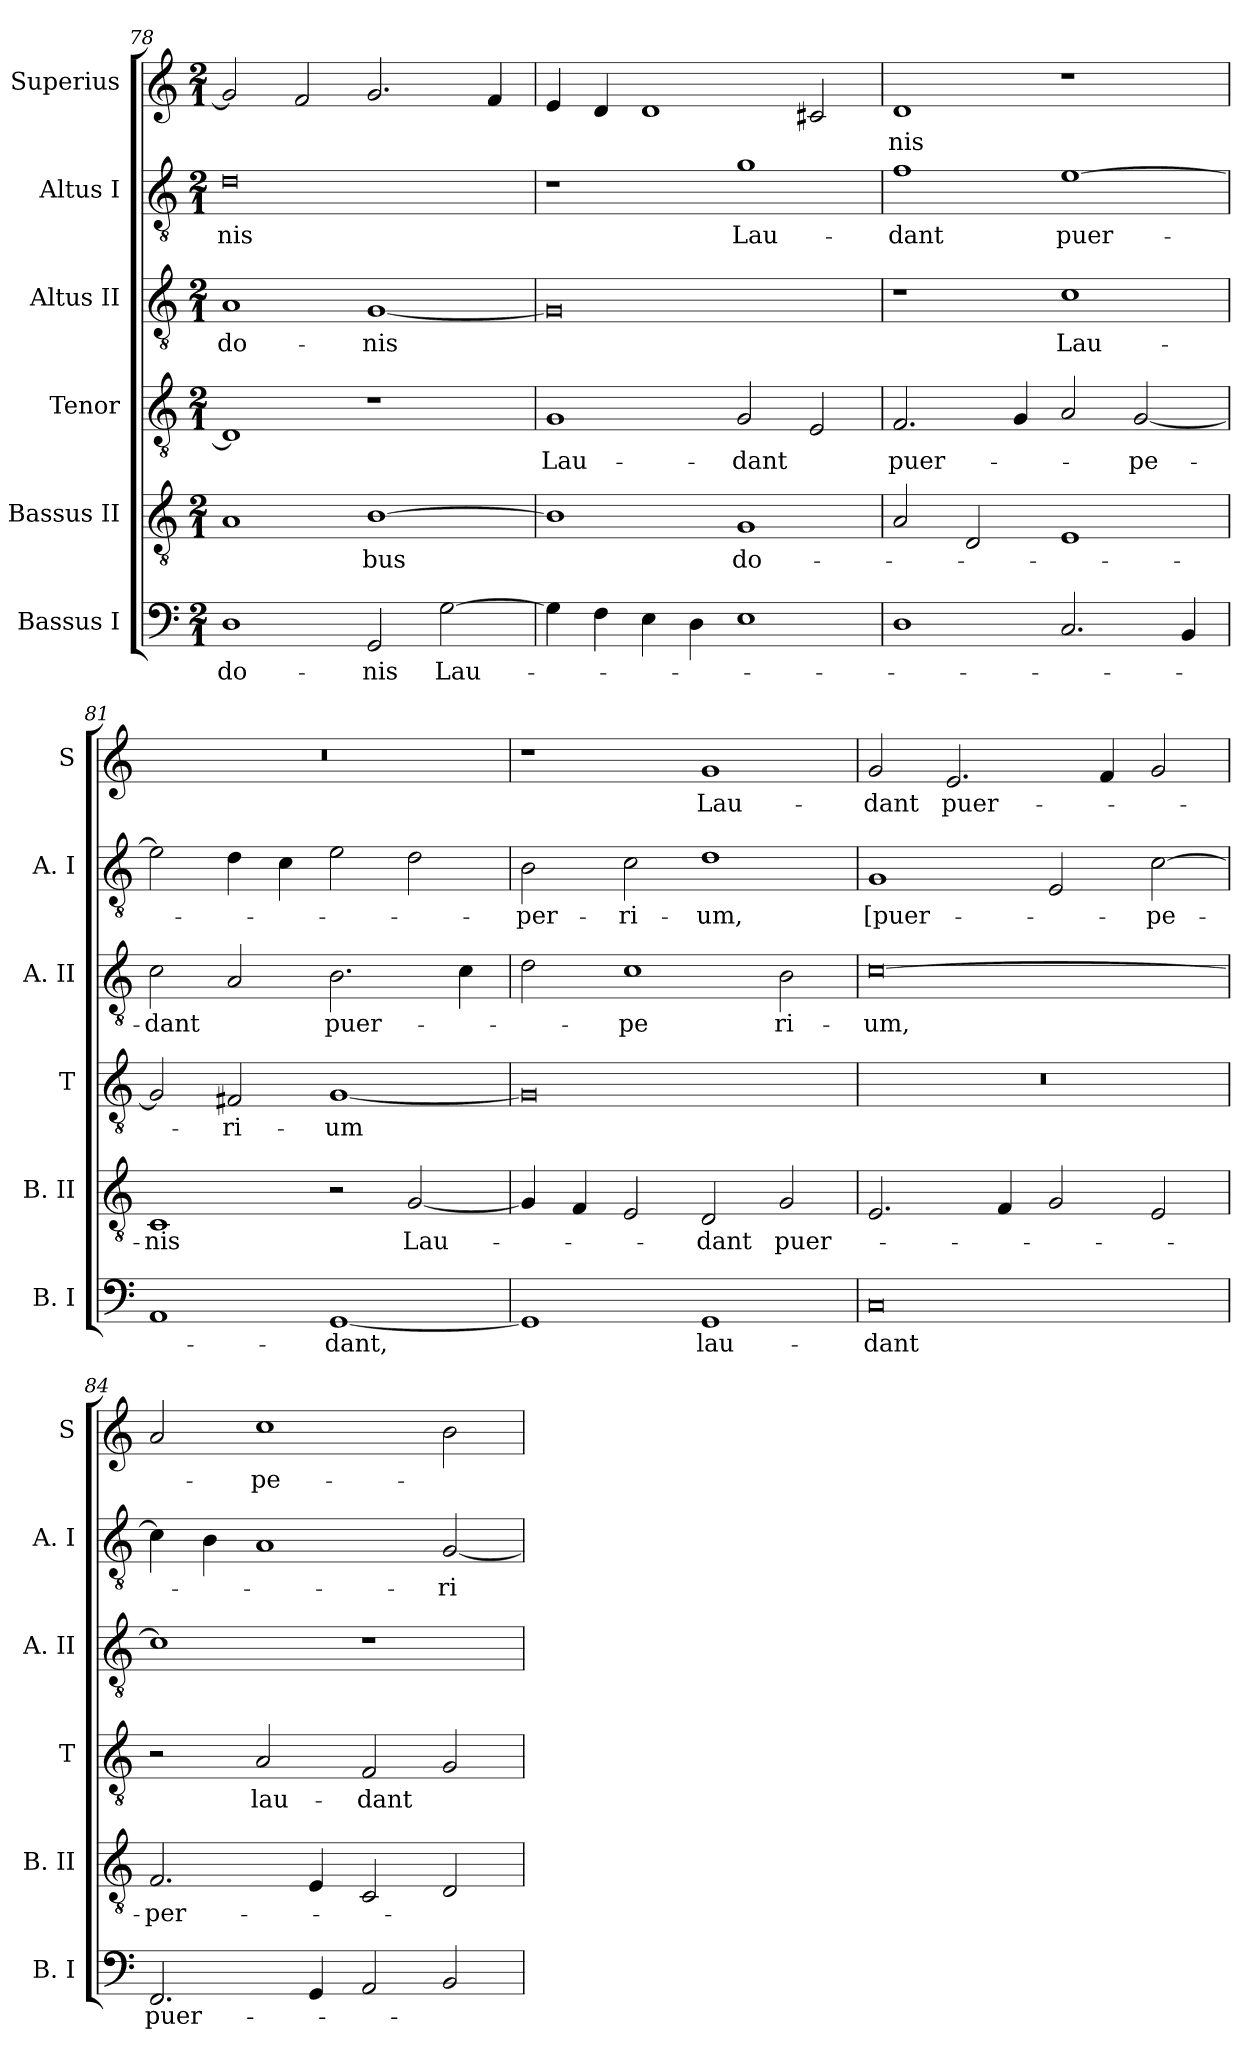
**kern	**text	**kern	**text	**kern	**text	**kern	**text	**kern	**text	**kern	**text
*part6	*part6	*part5	*part5	*part4	*part4	*part3	*part3	*part2	*part2	*part1	*part1
*staff6	*staff6	*staff5	*staff5	*staff4	*staff4	*staff3	*staff3	*staff2	*staff2	*staff1	*staff1
*I"Bassus I	*	*I"Bassus II	*	*I"Tenor	*	*I"Altus II	*	*I"Altus I	*	*I"Superius	*
*I'B. I	*	*I'B. II	*	*I'T	*	*I'A. II	*	*I'A. I	*	*I'S	*
*clefF4	*	*clefGv2	*	*clefGv2	*	*clefGv2	*	*clefGv2	*	*clefG2	*
*k[]	*	*k[]	*	*k[]	*	*k[]	*	*k[]	*	*k[]	*
*C:	*	*C:	*	*C:	*	*C:	*	*C:	*	*C:	*
*M2/1	*	*M2/1	*	*M2/1	*	*M2/1	*	*M2/1	*	*M2/1	*
=78	=78	=78	=78	=78	=78	=78	=78	=78	=78	=78	=78
1D	do-	1A	.	1D]	.	1A	do-	0d	-nis	2g]	.
.	.	.	.	.	.	.	.	.	.	2f	.
2GG	-nis	[1B	-bus	1r	.	[1G	-nis	.	.	2.g	.
[2G	Lau-	.	.	.	.	.	.	.	.	.	.
.	.	.	.	.	.	.	.	.	.	4f	.
=79	=79	=79	=79	=79	=79	=79	=79	=79	=79	=79	=79
4G]	.	1B]	.	1G	Lau-	0G]	.	1r	.	4e	.
4F	.	.	.	.	.	.	.	.	.	4d	.
4E	.	.	.	.	.	.	.	.	.	1d	.
4D	.	.	.	.	.	.	.	.	.	.	.
1E	.	1G	do-	2G	-dant	.	.	1g	Lau-	.	.
.	.	.	.	2E	.	.	.	.	.	2c#X	.
=80	=80	=80	=80	=80	=80	=80	=80	=80	=80	=80	=80
1D	.	2A	.	2.F	puer-	1r	.	1f	-dant	1d	-nis
.	.	2D	.	.	.	.	.	.	.	.	.
.	.	.	.	4G	.	.	.	.	.	.	.
2.C	.	1E	.	2A	.	1c	Lau-	[1e	puer-	1r	.
.	.	.	.	[2G	-pe-	.	.	.	.	.	.
4BB	.	.	.	.	.	.	.	.	.	.	.
=81	=81	=81	=81	=81	=81	=81	=81	=81	=81	=81	=81
1AA	.	1C	-nis	2G]	.	2c	-dant	2e]	.	0r	.
.	.	.	.	2F#X	-ri-	2A	.	4d	.	.	.
.	.	.	.	.	.	.	.	4c	.	.	.
[1GG	-dant,	2r	.	[1G	-um	2.B	puer-	2e	.	.	.
.	.	[2G	Lau-	.	.	.	.	2d	.	.	.
.	.	.	.	.	.	4c	.	.	.	.	.
=82	=82	=82	=82	=82	=82	=82	=82	=82	=82	=82	=82
1GG]	.	4G]	.	0G]	.	2d	.	2B	-per-	1r	.
.	.	4F	.	.	.	.	.	.	.	.	.
.	.	2E	.	.	.	1c	-pe	2c	-ri-	.	.
1GG	lau-	2D	-dant	.	.	.	.	1d	-um,	1g	Lau-
.	.	2G	puer-	.	.	2B	ri-	.	.	.	.
=83	=83	=83	=83	=83	=83	=83	=83	=83	=83	=83	=83
0C	-dant	2.E	.	0r	.	[0c	-um,	1G	[puer-	2g	-dant
.	.	.	.	.	.	.	.	.	.	2.e	puer-
.	.	4F	.	.	.	.	.	.	.	.	.
.	.	2G	.	.	.	.	.	2E	.	.	.
.	.	.	.	.	.	.	.	.	.	4f	.
.	.	2E	.	.	.	.	.	[2c	-pe-	2g	.
=84	=84	=84	=84	=84	=84	=84	=84	=84	=84	=84	=84
2.FF	puer-	2.F	-per-	2r	.	1c]	.	4c]	.	2a	.
.	.	.	.	.	.	.	.	4B	.	.	.
.	.	.	.	2A	lau-	.	.	1A	.	1cc	-pe-
4GG	.	4E	.	.	.	.	.	.	.	.	.
2AA	.	2C	.	2F	-dant	1r	.	.	.	.	.
2BB	.	2D	.	2G	.	.	.	[2G	-ri-	2b	.
=	=	=	=	=	=	=	=	=	=	=	=
*-	*-	*-	*-	*-	*-	*-	*-	*-	*-	*-	*-
